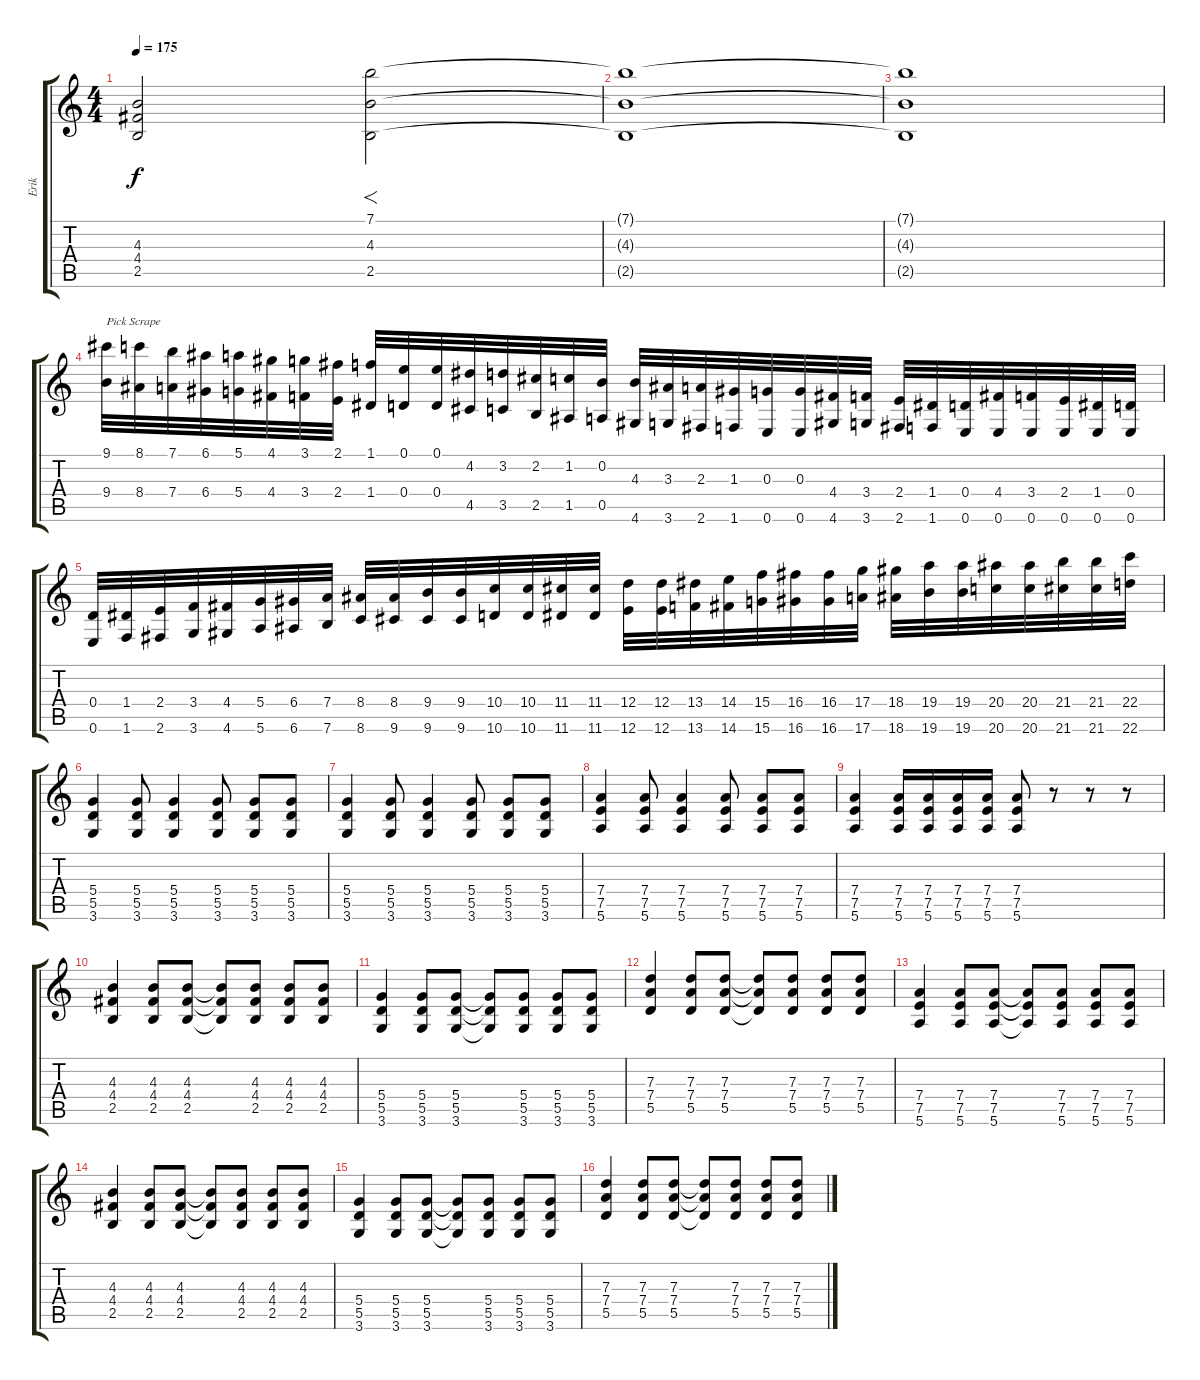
\track ("Erik" "Erik") {instrument distortionguitar}
\staff {score tabs}
\tuning (E4 B3 G3 D3 A2 E2) {hide}
\ts (4 4)
\tempo 175
\clef g2
\ks c
(4.3{t} 4.4{t} 2.5{t}).2{dy f} (7.1 4.3 2.5).2{f} |
(7.1{t} 4.3{t} 2.5{t}).1 |
(7.1{t} 4.3{t} 2.5{t}).1 |
(9.1 9.4).32{txt "Pick Scrape"} (8.1 8.4).32 (7.1 7.4).32 (6.1 6.4).32 (5.1 5.4).32 (4.1 4.4).32 (3.1 3.4).32 (2.1 2.4).32 (1.1 1.4).32 (0.1 0.4).32 (0.1 0.4).32 (4.2 4.5).32 (3.2 3.5).32 (2.2 2.5).32 (1.2 1.5).32 (0.2 0.5).32 (4.3 4.6).32 (3.3 3.6).32 (2.3 2.6).32 (1.3 1.6).32 (0.3 0.6).32 (0.3 0.6).32 (4.4 4.6).32 (3.4 3.6).32 (2.4 2.6).32 (1.4 1.6).32 (0.4 0.6).32 (4.4 0.6).32 (3.4 0.6).32 (2.4 0.6).32 (1.4 0.6).32 (0.4 0.6).32 |
(0.4 0.6).32 (1.4 1.6).32 (2.4 2.6).32 (3.4 3.6).32 (4.4 4.6).32 (5.4 5.6).32 (6.4 6.6).32 (7.4 7.6).32 (8.4 8.6).32 (8.4 9.6).32 (9.4 9.6).32 (9.4 9.6).32 (10.4 10.6).32 (10.4 10.6).32 (11.4 11.6).32 (11.4 11.6).32 (12.4 12.6).32 (12.4 12.6).32 (13.4 13.6).32 (14.4 14.6).32 (15.4 15.6).32 (16.4 16.6).32 (16.4 16.6).32 (17.4 17.6).32 (18.4 18.6).32 (19.4 19.6).32 (19.4 19.6).32 (20.4 20.6).32 (20.4 20.6).32 (21.4 21.6).32 (21.4 21.6).32 (22.4 22.6).32 |
(5.4 5.5 3.6).4 (5.4 5.5 3.6).8 (5.4 5.5 3.6).4 (5.4 5.5 3.6).8 (5.4 5.5 3.6).8 (5.4 5.5 3.6).8 |
(5.4 5.5 3.6).4 (5.4 5.5 3.6).8 (5.4 5.5 3.6).4 (5.4 5.5 3.6).8 (5.4 5.5 3.6).8 (5.4 5.5 3.6).8 |
(7.4 7.5 5.6).4 (7.4 7.5 5.6).8 (7.4 7.5 5.6).4 (7.4 7.5 5.6).8 (7.4 7.5 5.6).8 (7.4 7.5 5.6).8 |
(7.4 7.5 5.6).4 (7.4 7.5 5.6).16 (7.4 7.5 5.6).16 (7.4 7.5 5.6).16 (7.4 7.5 5.6).16 (7.4 7.5 5.6).8 r.8 r.8 r.8 |
(4.3 4.4 2.5).4 (4.3 4.4 2.5).8 (4.3 4.4 2.5).8 (4.3{t} 4.4{t} 2.5{t}).8 (4.3 4.4 2.5).8 (4.3 4.4 2.5).8 (4.3 4.4 2.5).8 |
(5.4 5.5 3.6).4 (5.4 5.5 3.6).8 (5.4 5.5 3.6).8 (5.4{t} 5.5{t} 3.6{t}).8 (5.4 5.5 3.6).8 (5.4 5.5 3.6).8 (5.4 5.5 3.6).8 |
(7.3 7.4 5.5).4 (7.3 7.4 5.5).8 (7.3 7.4 5.5).8 (7.3{t} 7.4{t} 5.5{t}).8 (7.3 7.4 5.5).8 (7.3 7.4 5.5).8 (7.3 7.4 5.5).8 |
(7.4 7.5 5.6).4 (7.4 7.5 5.6).8 (7.4 7.5 5.6).8 (7.4{t} 7.5{t} 5.6{t}).8 (7.4 7.5 5.6).8 (7.4 7.5 5.6).8 (7.4 7.5 5.6).8 |
(4.3 4.4 2.5).4 (4.3 4.4 2.5).8 (4.3 4.4 2.5).8 (4.3{t} 4.4{t} 2.5{t}).8 (4.3 4.4 2.5).8 (4.3 4.4 2.5).8 (4.3 4.4 2.5).8 |
(5.4 5.5 3.6).4 (5.4 5.5 3.6).8 (5.4 5.5 3.6).8 (5.4{t} 5.5{t} 3.6{t}).8 (5.4 5.5 3.6).8 (5.4 5.5 3.6).8 (5.4 5.5 3.6).8 |
(7.3 7.4 5.5).4 (7.3 7.4 5.5).8 (7.3 7.4 5.5).8 (7.3{t} 7.4{t} 5.5{t}).8 (7.3 7.4 5.5).8 (7.3 7.4 5.5).8 (7.3 7.4 5.5).8
